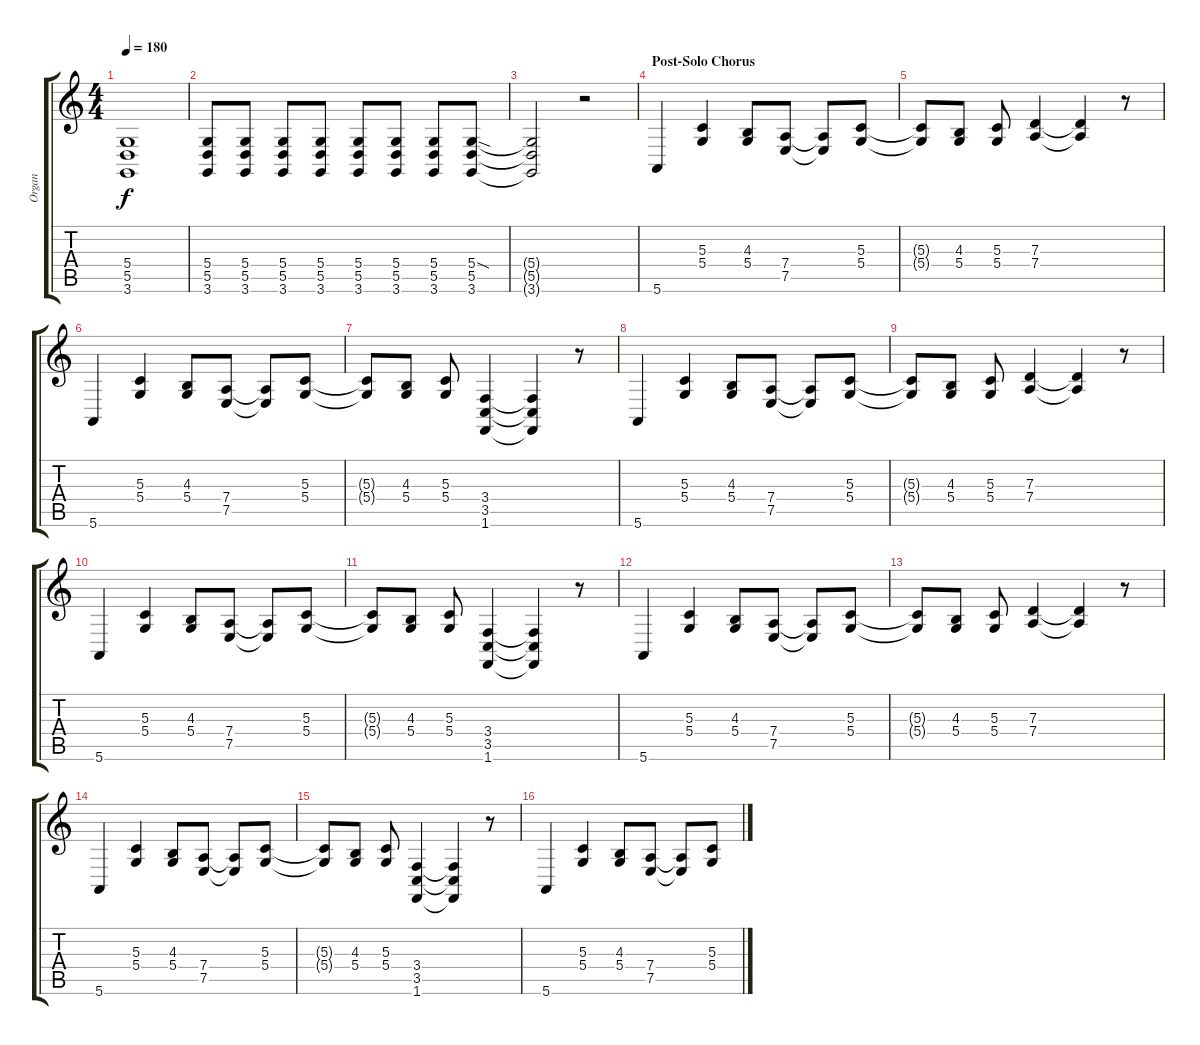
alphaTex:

\track ("Organ" "Organ") {instrument drawbarorgan}
\staff {score tabs}
\tuning (E4 B3 G3 D3 A2 E2) {hide}
\ts (4 4)
\tempo 180
\clef g2
\ks c
(5.4 5.5 3.6).1{dy f} |
(5.4 5.5 3.6).8 (5.4 5.5 3.6).8 (5.4 5.5 3.6).8 (5.4 5.5 3.6).8 (5.4 5.5 3.6).8 (5.4 5.5 3.6).8 (5.4 5.5 3.6).8 (5.4{sod} 5.5 3.6).8 |
(5.4{t} 5.5{t} 3.6{t}).2 r.2 |
\section ("" "Post-Solo Chorus")
5.6.4{volume 16 instrument drawbarorgan} (5.3 5.4).4 (4.3 5.4).8 (7.4 7.5).8 (7.4{t} 7.5{t}).8 (5.3 5.4).8 |
(5.3{t} 5.4{t}).8 (4.3 5.4).8 (5.3 5.4).8 (7.3 7.4).4 (7.3{t} 7.4{t}).4 r.8 |
5.6.4 (5.3 5.4).4 (4.3 5.4).8 (7.4 7.5).8 (7.4{t} 7.5{t}).8 (5.3 5.4).8 |
(5.3{t} 5.4{t}).8 (4.3 5.4).8 (5.3 5.4).8 (3.4 3.5 1.6).4 (3.4{t} 3.5{t} 1.6{t}).4 r.8 |
5.6.4 (5.3 5.4).4 (4.3 5.4).8 (7.4 7.5).8 (7.4{t} 7.5{t}).8 (5.3 5.4).8 |
(5.3{t} 5.4{t}).8 (4.3 5.4).8 (5.3 5.4).8 (7.3 7.4).4 (7.3{t} 7.4{t}).4 r.8 |
5.6.4 (5.3 5.4).4 (4.3 5.4).8 (7.4 7.5).8 (7.4{t} 7.5{t}).8 (5.3 5.4).8 |
(5.3{t} 5.4{t}).8 (4.3 5.4).8 (5.3 5.4).8 (3.4 3.5 1.6).4 (3.4{t} 3.5{t} 1.6{t}).4 r.8 |
5.6.4 (5.3 5.4).4 (4.3 5.4).8 (7.4 7.5).8 (7.4{t} 7.5{t}).8 (5.3 5.4).8 |
(5.3{t} 5.4{t}).8 (4.3 5.4).8 (5.3 5.4).8 (7.3 7.4).4 (7.3{t} 7.4{t}).4 r.8 |
5.6.4 (5.3 5.4).4 (4.3 5.4).8 (7.4 7.5).8 (7.4{t} 7.5{t}).8 (5.3 5.4).8 |
(5.3{t} 5.4{t}).8 (4.3 5.4).8 (5.3 5.4).8 (3.4 3.5 1.6).4 (3.4{t} 3.5{t} 1.6{t}).4 r.8 |
5.6.4 (5.3 5.4).4 (4.3 5.4).8 (7.4 7.5).8 (7.4{t} 7.5{t}).8 (5.3 5.4).8
